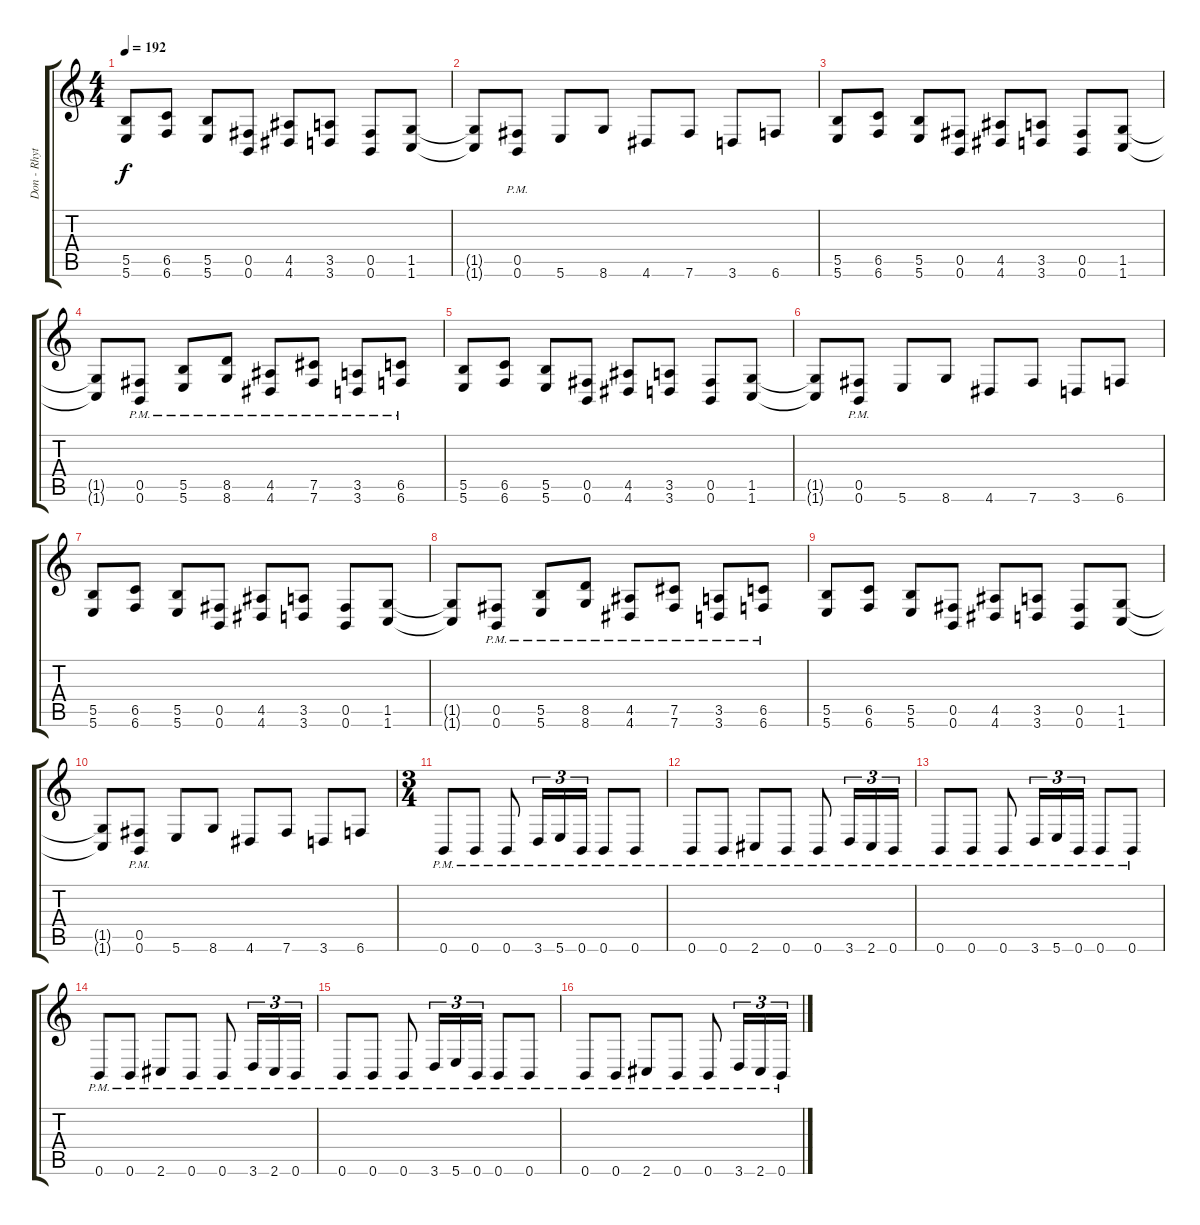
\track ("Don - Rhythm" "Don - Rhyt") {instrument distortionguitar}
\staff {score tabs}
\tuning (Db4 Ab3 E3 B2 Gb2 B1) {hide}
\ts (4 4)
\tempo 192
\clef g2
\ks c
(5.5 5.6).8{dy f} (6.5 6.6).8 (5.5 5.6).8 (0.5 0.6).8 (4.5 4.6).8 (3.5 3.6).8 (0.5 0.6).8 (1.5 1.6).8 |
(1.5{t} 1.6{t}).8 (0.5{pm} 0.6{pm}).8 5.6.8 8.6.8 4.6.8 7.6.8 3.6.8 6.6.8 |
(5.5 5.6).8 (6.5 6.6).8 (5.5 5.6).8 (0.5 0.6).8 (4.5 4.6).8 (3.5 3.6).8 (0.5 0.6).8 (1.5 1.6).8 |
(1.5{t} 1.6{t}).8 (0.5{pm} 0.6{pm}).8 (5.5{pm} 5.6{pm}).8 (8.5{pm} 8.6{pm}).8 (4.5{pm} 4.6{pm}).8 (7.5{pm} 7.6{pm}).8 (3.5{pm} 3.6{pm}).8 (6.5{pm} 6.6{pm}).8 |
(5.5 5.6).8 (6.5 6.6).8 (5.5 5.6).8 (0.5 0.6).8 (4.5 4.6).8 (3.5 3.6).8 (0.5 0.6).8 (1.5 1.6).8 |
(1.5{t} 1.6{t}).8 (0.5{pm} 0.6{pm}).8 5.6.8 8.6.8 4.6.8 7.6.8 3.6.8 6.6.8 |
(5.5 5.6).8 (6.5 6.6).8 (5.5 5.6).8 (0.5 0.6).8 (4.5 4.6).8 (3.5 3.6).8 (0.5 0.6).8 (1.5 1.6).8 |
(1.5{t} 1.6{t}).8 (0.5{pm} 0.6{pm}).8 (5.5{pm} 5.6{pm}).8 (8.5{pm} 8.6{pm}).8 (4.5{pm} 4.6{pm}).8 (7.5{pm} 7.6{pm}).8 (3.5{pm} 3.6{pm}).8 (6.5{pm} 6.6{pm}).8 |
(5.5 5.6).8 (6.5 6.6).8 (5.5 5.6).8 (0.5 0.6).8 (4.5 4.6).8 (3.5 3.6).8 (0.5 0.6).8 (1.5 1.6).8 |
(1.5{t} 1.6{t}).8 (0.5{pm} 0.6{pm}).8 5.6.8 8.6.8 4.6.8 7.6.8 3.6.8 6.6.8 |
\ts (3 4)
0.6{pm}.8 0.6{pm}.8 0.6{pm}.8 3.6{pm}.16{tu (3 2)} 5.6{pm}.16{tu (3 2)} 0.6{pm}.16{tu (3 2)} 0.6{pm}.8 0.6{pm}.8 |
0.6{pm}.8 0.6{pm}.8 2.6{pm}.8 0.6{pm}.8 0.6{pm}.8 3.6{pm}.16{tu (3 2)} 2.6{pm}.16{tu (3 2)} 0.6{pm}.16{tu (3 2)} |
0.6{pm}.8 0.6{pm}.8 0.6{pm}.8 3.6{pm}.16{tu (3 2)} 5.6{pm}.16{tu (3 2)} 0.6{pm}.16{tu (3 2)} 0.6{pm}.8 0.6{pm}.8 |
0.6{pm}.8 0.6{pm}.8 2.6{pm}.8 0.6{pm}.8 0.6{pm}.8 3.6{pm}.16{tu (3 2)} 2.6{pm}.16{tu (3 2)} 0.6{pm}.16{tu (3 2)} |
0.6{pm}.8 0.6{pm}.8 0.6{pm}.8 3.6{pm}.16{tu (3 2)} 5.6{pm}.16{tu (3 2)} 0.6{pm}.16{tu (3 2)} 0.6{pm}.8 0.6{pm}.8 |
0.6{pm}.8 0.6{pm}.8 2.6{pm}.8 0.6{pm}.8 0.6{pm}.8 3.6{pm}.16{tu (3 2)} 2.6{pm}.16{tu (3 2)} 0.6{pm}.16{tu (3 2)}
